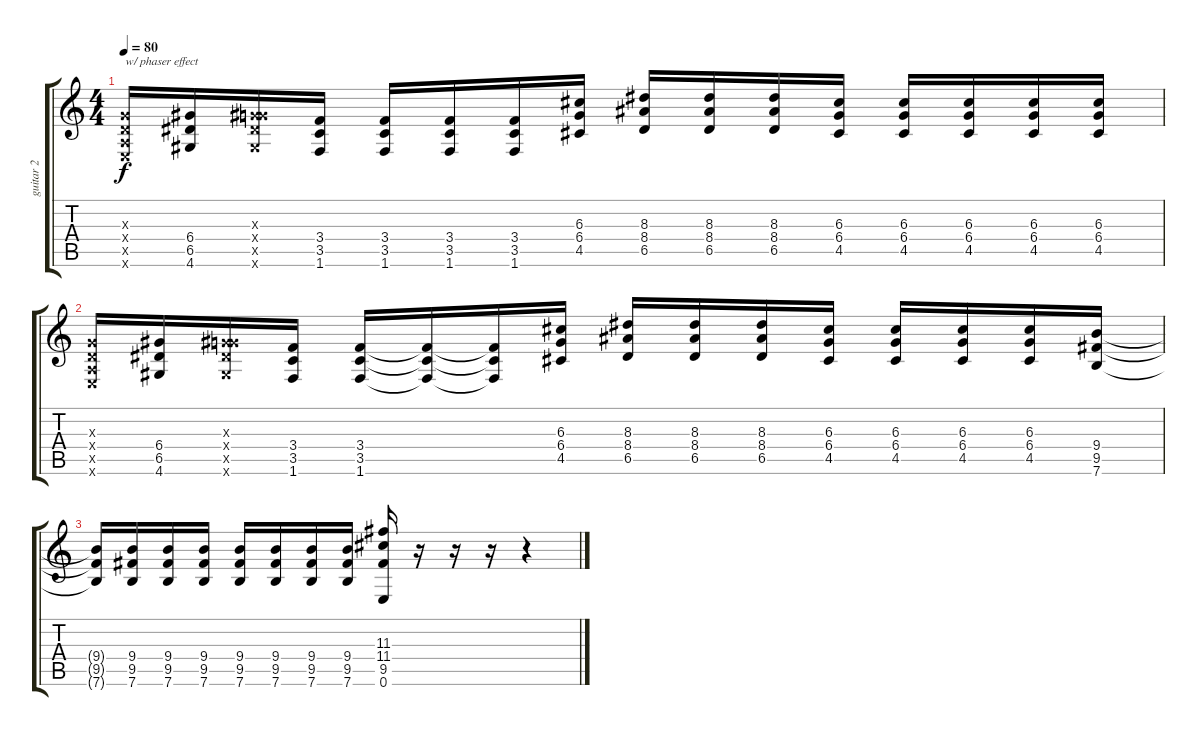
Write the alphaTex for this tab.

\track ("guitar 2" "guitar 2") {instrument distortionguitar}
\staff {score tabs}
\tuning (E4 B3 G3 D3 A2 E2) {hide}
\ts (4 4)
\tempo 80
\clef g2
\ks c
(0.3{x} 0.4{x} 0.5{x} 0.6{x}).16{txt "w/ phaser effect" dy f} (6.4 6.5 4.6).16 (0.3{x} 6.4{x} 6.5{x} 4.6{x}).16 (3.4 3.5 1.6).16 (3.4 3.5 1.6).16 (3.4 3.5 1.6).16 (3.4 3.5 1.6).16 (6.3 6.4 4.5).16 (8.3 8.4 6.5).16 (8.3 8.4 6.5).16 (8.3 8.4 6.5).16 (6.3 6.4 4.5).16 (6.3 6.4 4.5).16 (6.3 6.4 4.5).16 (6.3 6.4 4.5).16 (6.3 6.4 4.5).16 |
(0.3{x} 0.4{x} 0.5{x} 0.6{x}).16 (6.4 6.5 4.6).16 (0.3{x} 6.4{x} 6.5{x} 4.6{x}).16 (3.4 3.5 1.6).16 (3.4 3.5 1.6).16 (3.4{t} 3.5{t} 1.6{t}).16 (3.4{t} 3.5{t} 1.6{t}).16 (6.3 6.4 4.5).16 (8.3 8.4 6.5).16 (8.3 8.4 6.5).16 (8.3 8.4 6.5).16 (6.3 6.4 4.5).16 (6.3 6.4 4.5).16 (6.3 6.4 4.5).16 (6.3 6.4 4.5).16 (9.4 9.5 7.6).16 |
(9.4{t} 9.5{t} 7.6{t}).16 (9.4 9.5 7.6).16 (9.4 9.5 7.6).16 (9.4 9.5 7.6).16 (9.4 9.5 7.6).16 (9.4 9.5 7.6).16 (9.4 9.5 7.6).16 (9.4 9.5 7.6).16 (11.3 11.4 9.5 0.6).16 r.16 r.16 r.16 r.4
